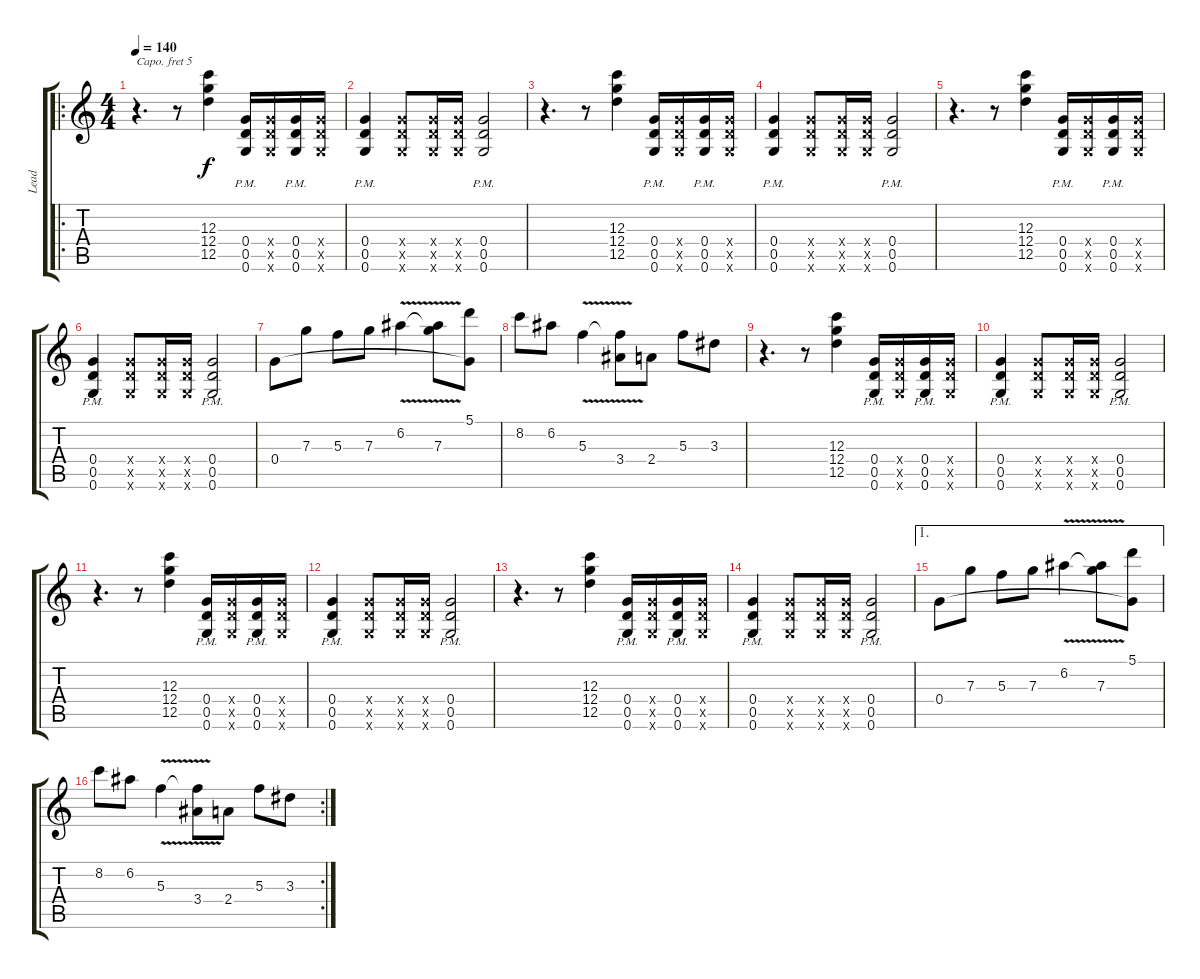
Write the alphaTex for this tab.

\track ("Lead" "Lead") {instrument overdrivenguitar}
\staff {score tabs}
\capo 5
\tuning (E4 B3 G3 D3 A2 D2) {hide}
\ro
\ts (4 4)
\tempo 140
\clef g2
\ks c
r.4{d dy mp} r.8 (12.3 12.4 12.5).4{dy f} (0.4 0.5 0.6{pm}).16 (0.4{x} 0.5{x} 0.6{x}).16 (0.4 0.5 0.6{pm}).16 (0.4{x} 0.5{x} 0.6{x}).16 |
(0.4 0.5 0.6{pm}).4 (0.4{x} 0.5{x} 0.6{x}).8 (0.4{x} 0.5{x} 0.6{x}).16 (0.4{x} 0.5{x} 0.6{x}).16 (0.4 0.5 0.6{pm}).2 |
r.4{d} r.8 (12.3 12.4 12.5).4 (0.4 0.5 0.6{pm}).16 (0.4{x} 0.5{x} 0.6{x}).16 (0.4 0.5 0.6{pm}).16 (0.4{x} 0.5{x} 0.6{x}).16 |
(0.4 0.5 0.6{pm}).4 (0.4{x} 0.5{x} 0.6{x}).8 (0.4{x} 0.5{x} 0.6{x}).16 (0.4{x} 0.5{x} 0.6{x}).16 (0.4 0.5 0.6{pm}).2 |
r.4{d} r.8 (12.3 12.4 12.5).4 (0.4 0.5 0.6{pm}).16 (0.4{x} 0.5{x} 0.6{x}).16 (0.4 0.5 0.6{pm}).16 (0.4{x} 0.5{x} 0.6{x}).16 |
(0.4 0.5 0.6{pm}).4 (0.4{x} 0.5{x} 0.6{x}).8 (0.4{x} 0.5{x} 0.6{x}).16 (0.4{x} 0.5{x} 0.6{x}).16 (0.4 0.5 0.6{pm}).2 |
0.4.8 7.3.8 5.3.8 7.3.8 6.2{v}.4 (6.2{t} 7.3).8 (5.1 0.4{t}).8 |
8.2.8 6.2.8 5.3{v}.4 (5.3{t} 3.4).8 2.4.8 5.3.8 3.3.8 |
r.4{d} r.8 (12.3 12.4 12.5).4 (0.4 0.5 0.6{pm}).16 (0.4{x} 0.5{x} 0.6{x}).16 (0.4 0.5 0.6{pm}).16 (0.4{x} 0.5{x} 0.6{x}).16 |
(0.4 0.5 0.6{pm}).4 (0.4{x} 0.5{x} 0.6{x}).8 (0.4{x} 0.5{x} 0.6{x}).16 (0.4{x} 0.5{x} 0.6{x}).16 (0.4 0.5 0.6{pm}).2 |
r.4{d} r.8 (12.3 12.4 12.5).4 (0.4 0.5 0.6{pm}).16 (0.4{x} 0.5{x} 0.6{x}).16 (0.4 0.5 0.6{pm}).16 (0.4{x} 0.5{x} 0.6{x}).16 |
(0.4 0.5 0.6{pm}).4 (0.4{x} 0.5{x} 0.6{x}).8 (0.4{x} 0.5{x} 0.6{x}).16 (0.4{x} 0.5{x} 0.6{x}).16 (0.4 0.5 0.6{pm}).2 |
r.4{d} r.8 (12.3 12.4 12.5).4 (0.4 0.5 0.6{pm}).16 (0.4{x} 0.5{x} 0.6{x}).16 (0.4 0.5 0.6{pm}).16 (0.4{x} 0.5{x} 0.6{x}).16 |
(0.4 0.5 0.6{pm}).4 (0.4{x} 0.5{x} 0.6{x}).8 (0.4{x} 0.5{x} 0.6{x}).16 (0.4{x} 0.5{x} 0.6{x}).16 (0.4 0.5 0.6{pm}).2 |
\ae 1
0.4.8 7.3.8 5.3.8 7.3.8 6.2{v}.4 (6.2{t} 7.3).8 (5.1 0.4{t}).8 |
\rc 2
8.2.8 6.2.8 5.3{v}.4 (5.3{t} 3.4).8 2.4.8 5.3.8 3.3.8
